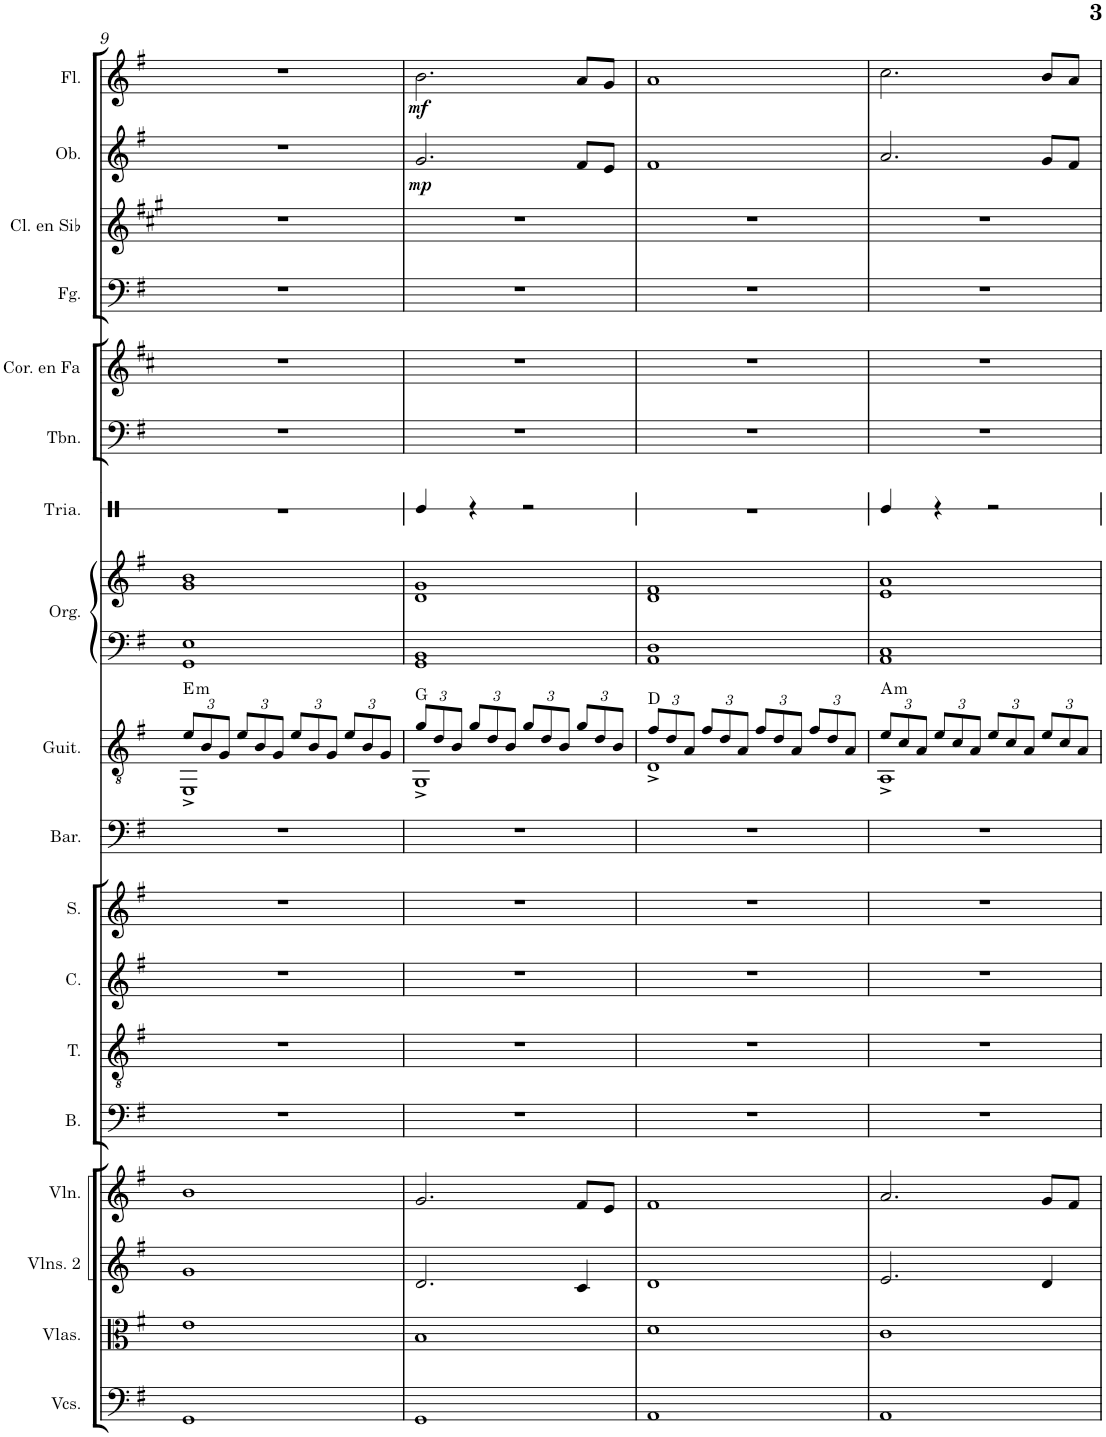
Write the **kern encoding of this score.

**kern	**kern	**kern	**kern	**kern	**kern	**kern	**kern	**kern	**kern	**harte	**kern	**kern	**kern	**kern	**kern	**kern	**kern	**kern	**dynam	**kern	**dynam
*part18	*part17	*part16	*part15	*part14	*part13	*part12	*part11	*part10	*part9	*part9	*part8	*part8	*part7	*part6	*part5	*part4	*part3	*part2	*part2	*part1	*part1
*staff19	*staff18	*staff17	*staff16	*staff15	*staff14	*staff13	*staff12	*staff11	*staff10	*	*staff9	*staff8	*staff7	*staff6	*staff5	*staff4	*staff3	*staff2	*staff2	*staff1	*staff1
*I"Violonchelos	*I"Violas	*I"Violines 2	*I"Violines 1	*I"Bajo	*I"Tenor	*I"Contralto	*I"Soprano	*I"Barítono	*I"Guitarra	*	*I"Órgano	*	*I"Triángulo	*I"Trombón	*I"Corno en Fa	*I"Fagot	*I"Clarinete en Sib	*I"Oboe	*	*I"Flauta	*
*I'Vcs.	*I'Vlas.	*I'Vlns. 2	*I'Vlns. 1	*I'B.	*I'T.	*I'C.	*I'S.	*I'Bar.	*I'Guit.	*	*	*	*	*I'Tbn.	*I'Cor. en Fa	*I'Fg.	*I'Cl. en Sib	*I'Ob.	*	*I'Fl.	*
!!LO:PB:g=z
*clefF4	*clefC3	*clefG2	*clefG2	*clefF4	*clefGv2	*clefG2	*clefG2	*clefF4	*clefGv2	*	*clefF4	*clefG2	*clefX	*clefF4	*clefG2	*clefF4	*clefG2	*clefG2	*	*clefG2	*
*	*	*	*	*	*	*	*	*	*	*	*	*	*	*	*Trd4c7	*	*Trd1c2	*	*	*	*
*k[f#]	*k[f#]	*k[f#]	*k[f#]	*k[f#]	*k[f#]	*k[f#]	*k[f#]	*k[f#]	*k[f#]	*	*k[f#]	*k[f#]	*k[]	*k[f#]	*k[f#c#]	*k[f#]	*k[f#c#g#]	*k[f#]	*	*k[f#]	*
*M4/4	*M4/4	*M4/4	*M4/4	*M4/4	*M4/4	*M4/4	*M4/4	*M4/4	*M4/4	*	*M4/4	*M4/4	*M4/4	*M4/4	*M4/4	*M4/4	*M4/4	*M4/4	*	*M4/4	*
*	*	*	*	*	*	*	*	*	*Xbrackettup	*	*	*	*	*	*	*	*	*	*	*	*
=9	=9	=9	=9	=9	=9	=9	=9	=9	=9	=9	=9	=9	=9	=9	=9	=9	=9	=9	=9	=9	=9
*	*	*	*	*	*	*	*	*	*^	*	*	*	*	*	*	*	*	*	*	*	*
!	!	!	!	!	!	!	!	!	!	!	!LO:H:kt=m	!	!	!	!	!	!	!	!	!	!	!
1GG	1e	1g	1b	1r	1r	1r	1r	1r	12e/L	1EE^	E:min	1GG 1E	1g 1b	1r	1r	1r	1r	1r	1r	.	1r	.
.	.	.	.	.	.	.	.	.	12B/	.	.	.	.	.	.	.	.	.	.	.	.	.
.	.	.	.	.	.	.	.	.	12G/J	.	.	.	.	.	.	.	.	.	.	.	.	.
.	.	.	.	.	.	.	.	.	12e/L	.	.	.	.	.	.	.	.	.	.	.	.	.
.	.	.	.	.	.	.	.	.	12B/	.	.	.	.	.	.	.	.	.	.	.	.	.
.	.	.	.	.	.	.	.	.	12G/J	.	.	.	.	.	.	.	.	.	.	.	.	.
.	.	.	.	.	.	.	.	.	12e/L	.	.	.	.	.	.	.	.	.	.	.	.	.
.	.	.	.	.	.	.	.	.	12B/	.	.	.	.	.	.	.	.	.	.	.	.	.
.	.	.	.	.	.	.	.	.	12G/J	.	.	.	.	.	.	.	.	.	.	.	.	.
.	.	.	.	.	.	.	.	.	12e/L	.	.	.	.	.	.	.	.	.	.	.	.	.
.	.	.	.	.	.	.	.	.	12B/	.	.	.	.	.	.	.	.	.	.	.	.	.
.	.	.	.	.	.	.	.	.	12G/J	.	.	.	.	.	.	.	.	.	.	.	.	.
=10	=10	=10	=10	=10	=10	=10	=10	=10	=10	=10	=10	=10	=10	=10	=10	=10	=10	=10	=10	=10	=10	=10
!	!	!	!	!	!	!	!	!	!	!	!	!	!	!	!	!	!	!	!	!LO:DY:b	!	!LO:DY:b
1GG	1B	2.d/	2.g/	1r	1r	1r	1r	1r	12g/L	1GG^	G:maj	1GG 1BB	1d 1g	4Re/	1r	1r	1r	1r	2.g/	mp	2.b\	mf
.	.	.	.	.	.	.	.	.	12d/	.	.	.	.	.	.	.	.	.	.	.	.	.
.	.	.	.	.	.	.	.	.	12B/J	.	.	.	.	.	.	.	.	.	.	.	.	.
.	.	.	.	.	.	.	.	.	12g/L	.	.	.	.	4r	.	.	.	.	.	.	.	.
.	.	.	.	.	.	.	.	.	12d/	.	.	.	.	.	.	.	.	.	.	.	.	.
.	.	.	.	.	.	.	.	.	12B/J	.	.	.	.	.	.	.	.	.	.	.	.	.
.	.	.	.	.	.	.	.	.	12g/L	.	.	.	.	2r	.	.	.	.	.	.	.	.
.	.	.	.	.	.	.	.	.	12d/	.	.	.	.	.	.	.	.	.	.	.	.	.
.	.	.	.	.	.	.	.	.	12B/J	.	.	.	.	.	.	.	.	.	.	.	.	.
.	.	4c/	8f#/L	.	.	.	.	.	12g/L	.	.	.	.	.	.	.	.	.	8f#/L	.	8a/L	.
.	.	.	.	.	.	.	.	.	12d/	.	.	.	.	.	.	.	.	.	.	.	.	.
.	.	.	8e/J	.	.	.	.	.	.	.	.	.	.	.	.	.	.	.	8e/J	.	8g/J	.
.	.	.	.	.	.	.	.	.	12B/J	.	.	.	.	.	.	.	.	.	.	.	.	.
=11	=11	=11	=11	=11	=11	=11	=11	=11	=11	=11	=11	=11	=11	=11	=11	=11	=11	=11	=11	=11	=11	=11
1AA	1d	1d	1f#	1r	1r	1r	1r	1r	12f#/L	1D^	D:maj	1AA 1D	1d 1f#	1r	1r	1r	1r	1r	1f#	.	1a	.
.	.	.	.	.	.	.	.	.	12d/	.	.	.	.	.	.	.	.	.	.	.	.	.
.	.	.	.	.	.	.	.	.	12A/J	.	.	.	.	.	.	.	.	.	.	.	.	.
.	.	.	.	.	.	.	.	.	12f#/L	.	.	.	.	.	.	.	.	.	.	.	.	.
.	.	.	.	.	.	.	.	.	12d/	.	.	.	.	.	.	.	.	.	.	.	.	.
.	.	.	.	.	.	.	.	.	12A/J	.	.	.	.	.	.	.	.	.	.	.	.	.
.	.	.	.	.	.	.	.	.	12f#/L	.	.	.	.	.	.	.	.	.	.	.	.	.
.	.	.	.	.	.	.	.	.	12d/	.	.	.	.	.	.	.	.	.	.	.	.	.
.	.	.	.	.	.	.	.	.	12A/J	.	.	.	.	.	.	.	.	.	.	.	.	.
.	.	.	.	.	.	.	.	.	12f#/L	.	.	.	.	.	.	.	.	.	.	.	.	.
.	.	.	.	.	.	.	.	.	12d/	.	.	.	.	.	.	.	.	.	.	.	.	.
.	.	.	.	.	.	.	.	.	12A/J	.	.	.	.	.	.	.	.	.	.	.	.	.
=12	=12	=12	=12	=12	=12	=12	=12	=12	=12	=12	=12	=12	=12	=12	=12	=12	=12	=12	=12	=12	=12	=12
!	!	!	!	!	!	!	!	!	!	!	!LO:H:kt=m	!	!	!	!	!	!	!	!	!	!	!
1AA	1c	2.e/	2.a/	1r	1r	1r	1r	1r	12e/L	1AA^	A:min	1AA 1C	1e 1a	4Re/	1r	1r	1r	1r	2.a/	.	2.cc\	.
.	.	.	.	.	.	.	.	.	12c/	.	.	.	.	.	.	.	.	.	.	.	.	.
.	.	.	.	.	.	.	.	.	12A/J	.	.	.	.	.	.	.	.	.	.	.	.	.
.	.	.	.	.	.	.	.	.	12e/L	.	.	.	.	4r	.	.	.	.	.	.	.	.
.	.	.	.	.	.	.	.	.	12c/	.	.	.	.	.	.	.	.	.	.	.	.	.
.	.	.	.	.	.	.	.	.	12A/J	.	.	.	.	.	.	.	.	.	.	.	.	.
.	.	.	.	.	.	.	.	.	12e/L	.	.	.	.	2r	.	.	.	.	.	.	.	.
.	.	.	.	.	.	.	.	.	12c/	.	.	.	.	.	.	.	.	.	.	.	.	.
.	.	.	.	.	.	.	.	.	12A/J	.	.	.	.	.	.	.	.	.	.	.	.	.
.	.	4d/	8g/L	.	.	.	.	.	12e/L	.	.	.	.	.	.	.	.	.	8g/L	.	8b/L	.
.	.	.	.	.	.	.	.	.	12c/	.	.	.	.	.	.	.	.	.	.	.	.	.
.	.	.	8f#/J	.	.	.	.	.	.	.	.	.	.	.	.	.	.	.	8f#/J	.	8a/J	.
.	.	.	.	.	.	.	.	.	12A/J	.	.	.	.	.	.	.	.	.	.	.	.	.
*	*	*	*	*	*	*	*	*	*v	*v	*	*	*	*	*	*	*	*	*	*	*	*
=	=	=	=	=	=	=	=	=	=	=	=	=	=	=	=	=	=	=	=	=	=
*-	*-	*-	*-	*-	*-	*-	*-	*-	*-	*-	*-	*-	*-	*-	*-	*-	*-	*-	*-	*-	*-
